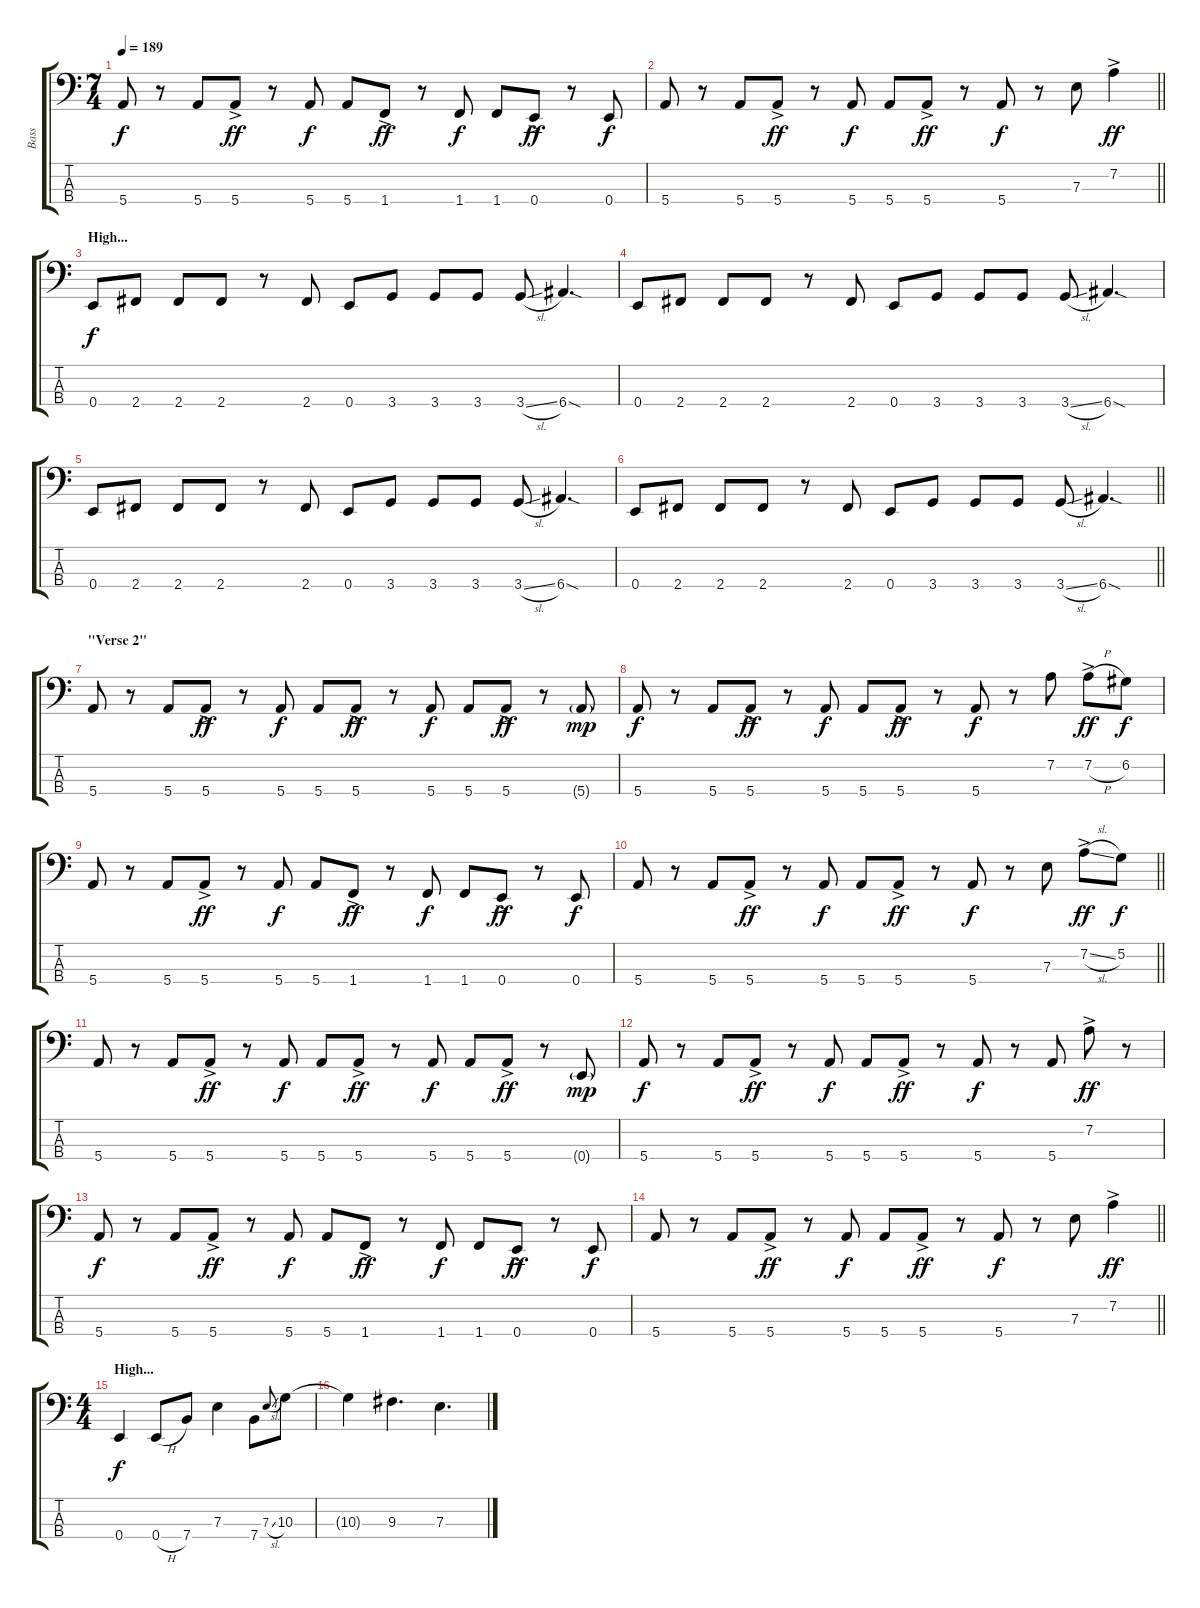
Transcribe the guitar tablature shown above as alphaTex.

\track ("Bass" "Bass") {instrument electricbassfinger}
\staff {score tabs}
\tuning (G2 D2 A1 E1) {hide}
\ts (7 4)
\tempo 189
\clef f4
\ks c
5.4.8{dy f} r.8 5.4.8 5.4{ac}.8{dy ff} r.8 5.4.8{dy f} 5.4.8 1.4{ac}.8{dy ff} r.8 1.4.8{dy f} 1.4.8 0.4{ac}.8{dy ff} r.8 0.4.8{dy f} |
\barLineRight lightlight
5.4.8 r.8 5.4.8 5.4{ac}.8{dy ff} r.8 5.4.8{dy f} 5.4.8 5.4{ac}.8{dy ff} r.8 5.4.8{dy f} r.8 7.3.8 7.2{ac}.4{dy ff} |
\section ("" "High...")
0.4.8{dy f} 2.4.8 2.4.8 2.4.8 r.8 2.4.8 0.4.8 3.4.8 3.4.8 3.4.8 3.4{sl}.8 6.4{sod}.4{d} |
0.4.8 2.4.8 2.4.8 2.4.8 r.8 2.4.8 0.4.8 3.4.8 3.4.8 3.4.8 3.4{sl}.8 6.4{sod}.4{d} |
0.4.8 2.4.8 2.4.8 2.4.8 r.8 2.4.8 0.4.8 3.4.8 3.4.8 3.4.8 3.4{sl}.8 6.4{sod}.4{d} |
\barLineRight lightlight
0.4.8 2.4.8 2.4.8 2.4.8 r.8 2.4.8 0.4.8 3.4.8 3.4.8 3.4.8 3.4{sl}.8 6.4{sod}.4{d} |
\section ("" "\"Verse 2\"")
5.4.8 r.8 5.4.8 5.4{ac}.8{dy ff} r.8 5.4.8{dy f} 5.4.8 5.4{ac}.8{dy ff} r.8 5.4.8{dy f} 5.4.8 5.4{ac}.8{dy ff} r.8 5.4{g}.8{dy mp} |
5.4.8{dy f} r.8 5.4.8 5.4{ac}.8{dy ff} r.8 5.4.8{dy f} 5.4.8 5.4{ac}.8{dy ff} r.8 5.4.8{dy f} r.8 7.2.8 7.2{h ac}.8{dy ff} 6.2.8{dy f} |
5.4.8 r.8 5.4.8 5.4{ac}.8{dy ff} r.8 5.4.8{dy f} 5.4.8 1.4{ac}.8{dy ff} r.8 1.4.8{dy f} 1.4.8 0.4{ac}.8{dy ff} r.8 0.4.8{dy f} |
\barLineRight lightlight
5.4.8 r.8 5.4.8 5.4{ac}.8{dy ff} r.8 5.4.8{dy f} 5.4.8 5.4{ac}.8{dy ff} r.8 5.4.8{dy f} r.8 7.3.8 7.2{sl ac}.8{dy ff} 5.2.8{dy f} |
\section ("" "")
5.4.8 r.8 5.4.8 5.4{ac}.8{dy ff} r.8 5.4.8{dy f} 5.4.8 5.4{ac}.8{dy ff} r.8 5.4.8{dy f} 5.4.8 5.4{ac}.8{dy ff} r.8 0.4{g}.8{dy mp} |
5.4.8{dy f} r.8 5.4.8 5.4{ac}.8{dy ff} r.8 5.4.8{dy f} 5.4.8 5.4{ac}.8{dy ff} r.8 5.4.8{dy f} r.8 5.4.8 7.2{ac}.8{dy ff} r.8 |
5.4.8{dy f} r.8 5.4.8 5.4{ac}.8{dy ff} r.8 5.4.8{dy f} 5.4.8 1.4{ac}.8{dy ff} r.8 1.4.8{dy f} 1.4.8 0.4{ac}.8{dy ff} r.8 0.4.8{dy f} |
\barLineRight lightlight
5.4.8 r.8 5.4.8 5.4{ac}.8{dy ff} r.8 5.4.8{dy f} 5.4.8 5.4{ac}.8{dy ff} r.8 5.4.8{dy f} r.8 7.3.8 7.2{ac}.4{dy ff} |
\ts (4 4)
\section ("" "High...")
0.4.4{dy f} 0.4{h}.8 7.4.8 7.3.4 7.4.8 7.3{sl}.8{gr onbeat} 10.3.8 |
10.3{t}.4 9.3.4{d} 7.3.4{d}
